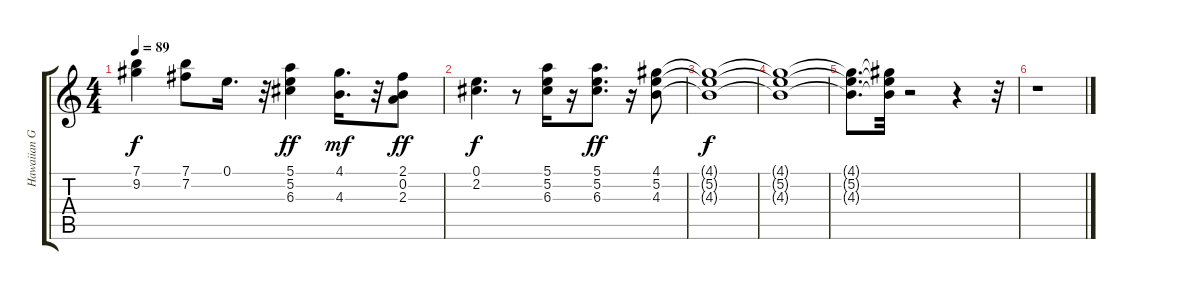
\track ("Hawaiian Guitar (Pedal Steel)" "Hawaiian G") {instrument electricguitarjazz}
\staff {score tabs}
\tuning (E4 B3 G3 D3 A2 E2) {hide}
\ts (4 4)
\tempo 89
\clef g2
\ks c
(7.1 9.2).4{dy f} (7.1 7.2).8 0.1.16{d} r.32 (5.1 5.2 6.3).4{dy ff} (4.1 4.3).16{d dy mf} r.32 (2.1 0.2 2.3).8{dy ff} |
(0.1 2.2).4{d dy f} r.8 (5.1 5.2 6.3).16 r.16 (5.1 5.2 6.3).8{d dy ff} r.16 (4.1 5.2 4.3).8 |
(4.1{t} 5.2{t} 4.3{t}).1{dy f} |
(4.1{t} 5.2{t} 4.3{t}).1 |
(4.1{t} 5.2{t} 4.3{t}).8{d} (4.1{t} 5.2{t} 4.3{t}).32 r.2 r.4 r.32 |
r.1
